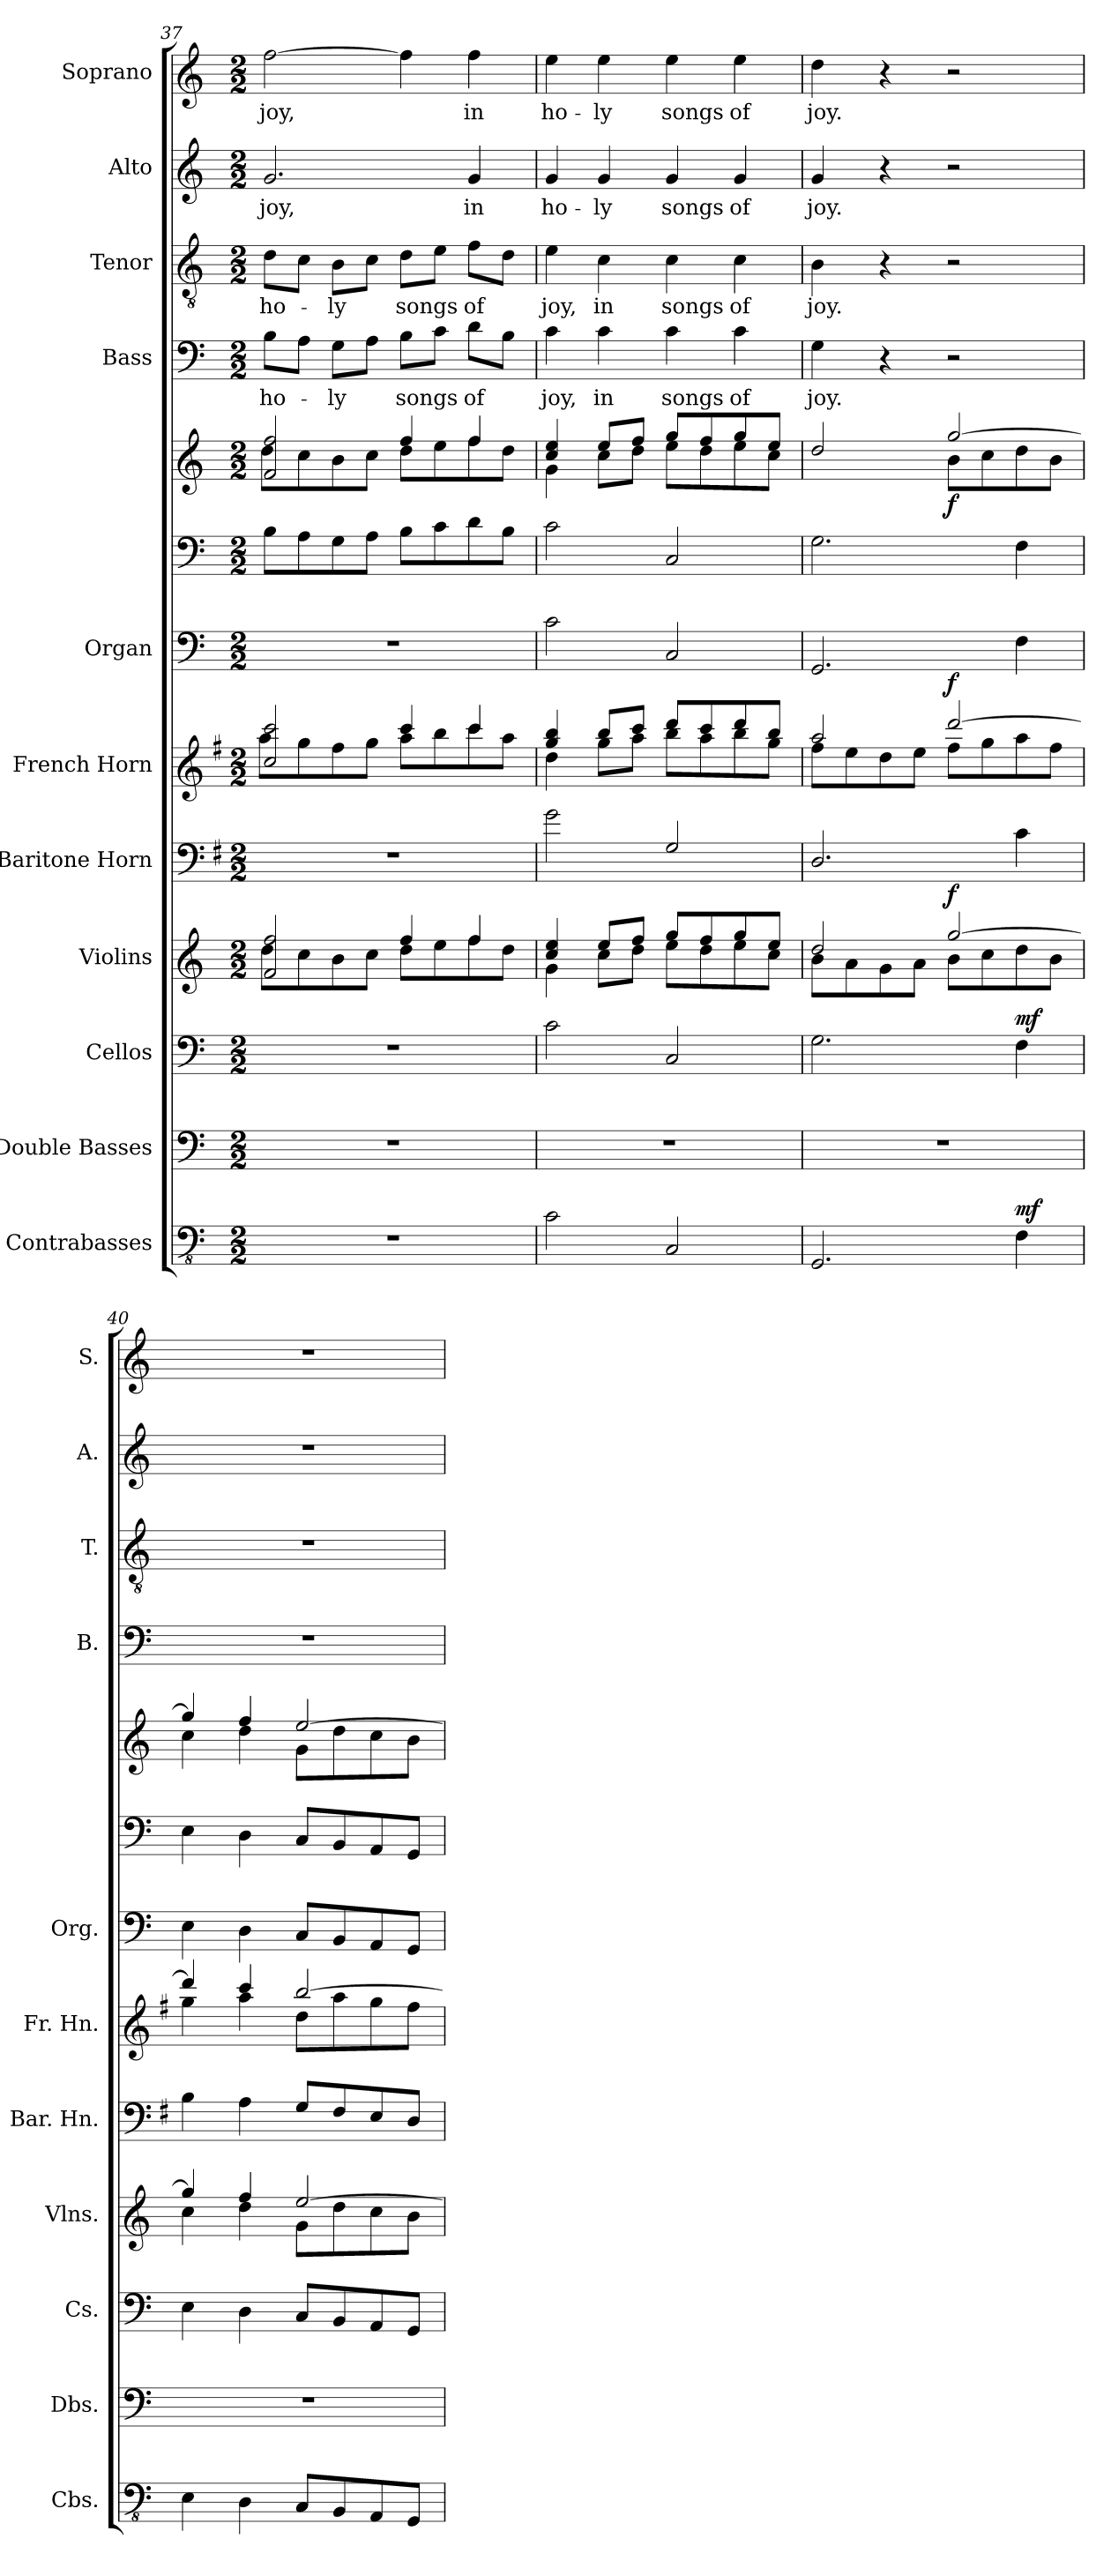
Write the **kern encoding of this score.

**kern	**dynam	**kern	**kern	**dynam	**kern	**dynam	**kern	**kern	**dynam	**kern	**kern	**kern	**dynam	**kern	**text	**kern	**text	**kern	**text	**kern	**text
*part11	*part11	*part10	*part9	*part9	*part8	*part8	*part7	*part6	*part6	*part5	*part5	*part5	*part5	*part4	*part4	*part3	*part3	*part2	*part2	*part1	*part1
*staff13	*staff13	*staff12	*staff11	*staff11	*staff10	*staff10	*staff9	*staff8	*staff8	*staff7	*staff6	*staff5	*staff5/6/7	*staff4	*staff4	*staff3	*staff3	*staff2	*staff2	*staff1	*staff1
*I"Contrabasses	*	*I"Double Basses	*I"Cellos	*	*I"Violins	*	*I"Baritone Horn	*I"French Horn	*	*I"Organ	*	*	*	*I"Bass	*	*I"Tenor	*	*I"Alto	*	*I"Soprano	*
*I'Cbs.	*	*I'Dbs.	*I'Cs.	*	*I'Vlns.	*	*I'Bar. Hn.	*I'Fr. Hn.	*	*I'Org.	*	*	*	*I'B.	*	*I'T.	*	*I'A.	*	*I'S.	*
*clefFv4	*	*clefF4	*clefF4	*	*clefG2	*	*clefF4	*clefG2	*	*clefF4	*clefF4	*clefG2	*	*clefF4	*	*clefGv2	*	*clefG2	*	*clefG2	*
*	*	*	*	*	*	*	*ITrd4c7	*ITrd4c7	*	*	*	*	*	*	*	*	*	*	*	*	*
*k[]	*	*k[]	*k[]	*	*k[]	*	*k[]	*k[]	*	*k[]	*k[]	*k[]	*	*k[]	*	*k[]	*	*k[]	*	*k[]	*
*C:	*	*C:	*C:	*	*C:	*	*C:	*C:	*	*C:	*C:	*C:	*	*C:	*	*C:	*	*C:	*	*C:	*
*M2/2	*	*M2/2	*M2/2	*	*M2/2	*	*M2/2	*M2/2	*	*M2/2	*M2/2	*M2/2	*	*M2/2	*	*M2/2	*	*M2/2	*	*M2/2	*
=37	=37	=37	=37	=37	=37	=37	=37	=37	=37	=37	=37	=37	=37	=37	=37	=37	=37	=37	=37	=37	=37
*	*	*	*	*	*^	*	*	*^	*	*	*	*^	*	*	*	*	*	*	*	*	*
1r	.	1r	1r	.	2f/ 2ff/	8dd\L	.	1r	2f/ 2ff/	8dd\L	.	1r	8B\L	2f/ 2ff/	8dd\L	.	8B\L	ho-	8d\L	ho-	2.g/	joy,	[2ff\	joy,
.	.	.	.	.	.	8cc\	.	.	.	8cc\	.	.	8A\	.	8cc\	.	8A\J	.	8c\J	.	.	.	.	.
.	.	.	.	.	.	8b\	.	.	.	8b\	.	.	8G\	.	8b\	.	8G\L	-ly	8B\L	-ly	.	.	.	.
.	.	.	.	.	.	8cc\J	.	.	.	8cc\J	.	.	8A\J	.	8cc\J	.	8A\J	.	8c\J	.	.	.	.	.
.	.	.	.	.	4ff/	8dd\L	.	.	4ff/	8dd\L	.	.	8B\L	4ff/	8dd\L	.	8B\L	songs	8d\L	songs	.	.	4ff\]	.
.	.	.	.	.	.	8ee\	.	.	.	8ee\	.	.	8c\	.	8ee\	.	8c\J	.	8e\J	.	.	.	.	.
.	.	.	.	.	4ff/	8ff\	.	.	4ff/	8ff\	.	.	8d\	4ff/	8ff\	.	8d\L	of	8f\L	of	4g/	in	4ff\	in
.	.	.	.	.	.	8dd\J	.	.	.	8dd\J	.	.	8B\J	.	8dd\J	.	8B\J	.	8d\J	.	.	.	.	.
=38	=38	=38	=38	=38	=38	=38	=38	=38	=38	=38	=38	=38	=38	=38	=38	=38	=38	=38	=38	=38	=38	=38	=38	=38
2C\	.	1r	2c\	.	4cc/ 4ee/	4g\	.	2c\	4cc/ 4ee/	4g\	.	2c\	2c\	4cc/ 4ee/	4g\	.	4c\	joy,	4e\	joy,	4g/	ho-	4ee\	ho-
.	.	.	.	.	8ee/L	8cc\L	.	.	8ee/L	8cc\L	.	.	.	8ee/L	8cc\L	.	4c\	in	4c\	in	4g/	-ly	4ee\	-ly
.	.	.	.	.	8ff/J	8dd\J	.	.	8ff/J	8dd\J	.	.	.	8ff/J	8dd\J	.	.	.	.	.	.	.	.	.
2CC/	.	.	2C/	.	8gg/L	8ee\L	.	2C/	8gg/L	8ee\L	.	2C/	2C/	8gg/L	8ee\L	.	4c\	songs	4c\	songs	4g/	songs	4ee\	songs
.	.	.	.	.	8ff/	8dd\	.	.	8ff/	8dd\	.	.	.	8ff/	8dd\	.	.	.	.	.	.	.	.	.
.	.	.	.	.	8gg/	8ee\	.	.	8gg/	8ee\	.	.	.	8gg/	8ee\	.	4c\	of	4c\	of	4g/	of	4ee\	of
.	.	.	.	.	8ee/J	8cc\J	.	.	8ee/J	8cc\J	.	.	.	8ee/J	8cc\J	.	.	.	.	.	.	.	.	.
=39	=39	=39	=39	=39	=39	=39	=39	=39	=39	=39	=39	=39	=39	=39	=39	=39	=39	=39	=39	=39	=39	=39	=39	=39
2.GGG/	.	1r	2.G\	.	2dd/	8b\L	.	2.GG/	2dd/	8b\L	.	2.GG/	2.G\	2dd/	2ryy	.	4G\	joy.	4B\	joy.	4g/	joy.	4dd\	joy.
.	.	.	.	.	.	8a\	.	.	.	8a\	.	.	.	.	.	.	.	.	.	.	.	.	.	.
.	.	.	.	.	.	8g\	.	.	.	8g\	.	.	.	.	.	.	4r	.	4r	.	4r	.	4r	.
.	.	.	.	.	.	8a\J	.	.	.	8a\J	.	.	.	.	.	.	.	.	.	.	.	.	.	.
!	!	!	!	!	!	!	!LO:DY:a	!	!	!	!LO:DY:a	!	!	!	!	!LO:DY:b	!	!	!	!	!	!	!	!
.	.	.	.	.	[2gg/	8b\L	f	.	[2gg/	8b\L	f	.	.	[2gg/	8b\L	f	2r	.	2r	.	2r	.	2r	.
.	.	.	.	.	.	8cc\	.	.	.	8cc\	.	.	.	.	8cc\	.	.	.	.	.	.	.	.	.
!	!LO:DY:a	!	!	!LO:DY:a	!	!	!	!	!	!	!	!	!	!	!	!	!	!	!	!	!	!	!	!
4FF\	mf	.	4F\	mf	.	8dd\	.	4F\	.	8dd\	.	4F\	4F\	.	8dd\	.	.	.	.	.	.	.	.	.
.	.	.	.	.	.	8b\J	.	.	.	8b\J	.	.	.	.	8b\J	.	.	.	.	.	.	.	.	.
!!LO:PB:g=z
=40	=40	=40	=40	=40	=40	=40	=40	=40	=40	=40	=40	=40	=40	=40	=40	=40	=40	=40	=40	=40	=40	=40	=40	=40
4EE\	.	1r	4E\	.	4gg/]	4cc\	.	4E\	4gg/]	4cc\	.	4E\	4E\	4gg/]	4cc\	.	1r	.	1r	.	1r	.	1r	.
4DD\	.	.	4D\	.	4ff/	4dd\	.	4D\	4ff/	4dd\	.	4D\	4D\	4ff/	4dd\	.	.	.	.	.	.	.	.	.
8CC/L	.	.	8C/L	.	[2ee/	8g\L	.	8C/L	[2ee/	8g\L	.	8C/L	8C/L	[2ee/	8g\L	.	.	.	.	.	.	.	.	.
8BBB/	.	.	8BB/	.	.	8dd\	.	8BB/	.	8dd\	.	8BB/	8BB/	.	8dd\	.	.	.	.	.	.	.	.	.
8AAA/	.	.	8AA/	.	.	8cc\	.	8AA/	.	8cc\	.	8AA/	8AA/	.	8cc\	.	.	.	.	.	.	.	.	.
8GGG/J	.	.	8GG/J	.	.	8b\J	.	8GG/J	.	8b\J	.	8GG/J	8GG/J	.	8b\J	.	.	.	.	.	.	.	.	.
*	*	*	*	*	*v	*v	*	*	*v	*v	*	*	*	*v	*v	*	*	*	*	*	*	*	*	*
=	=	=	=	=	=	=	=	=	=	=	=	=	=	=	=	=	=	=	=	=	=
*-	*-	*-	*-	*-	*-	*-	*-	*-	*-	*-	*-	*-	*-	*-	*-	*-	*-	*-	*-	*-	*-
